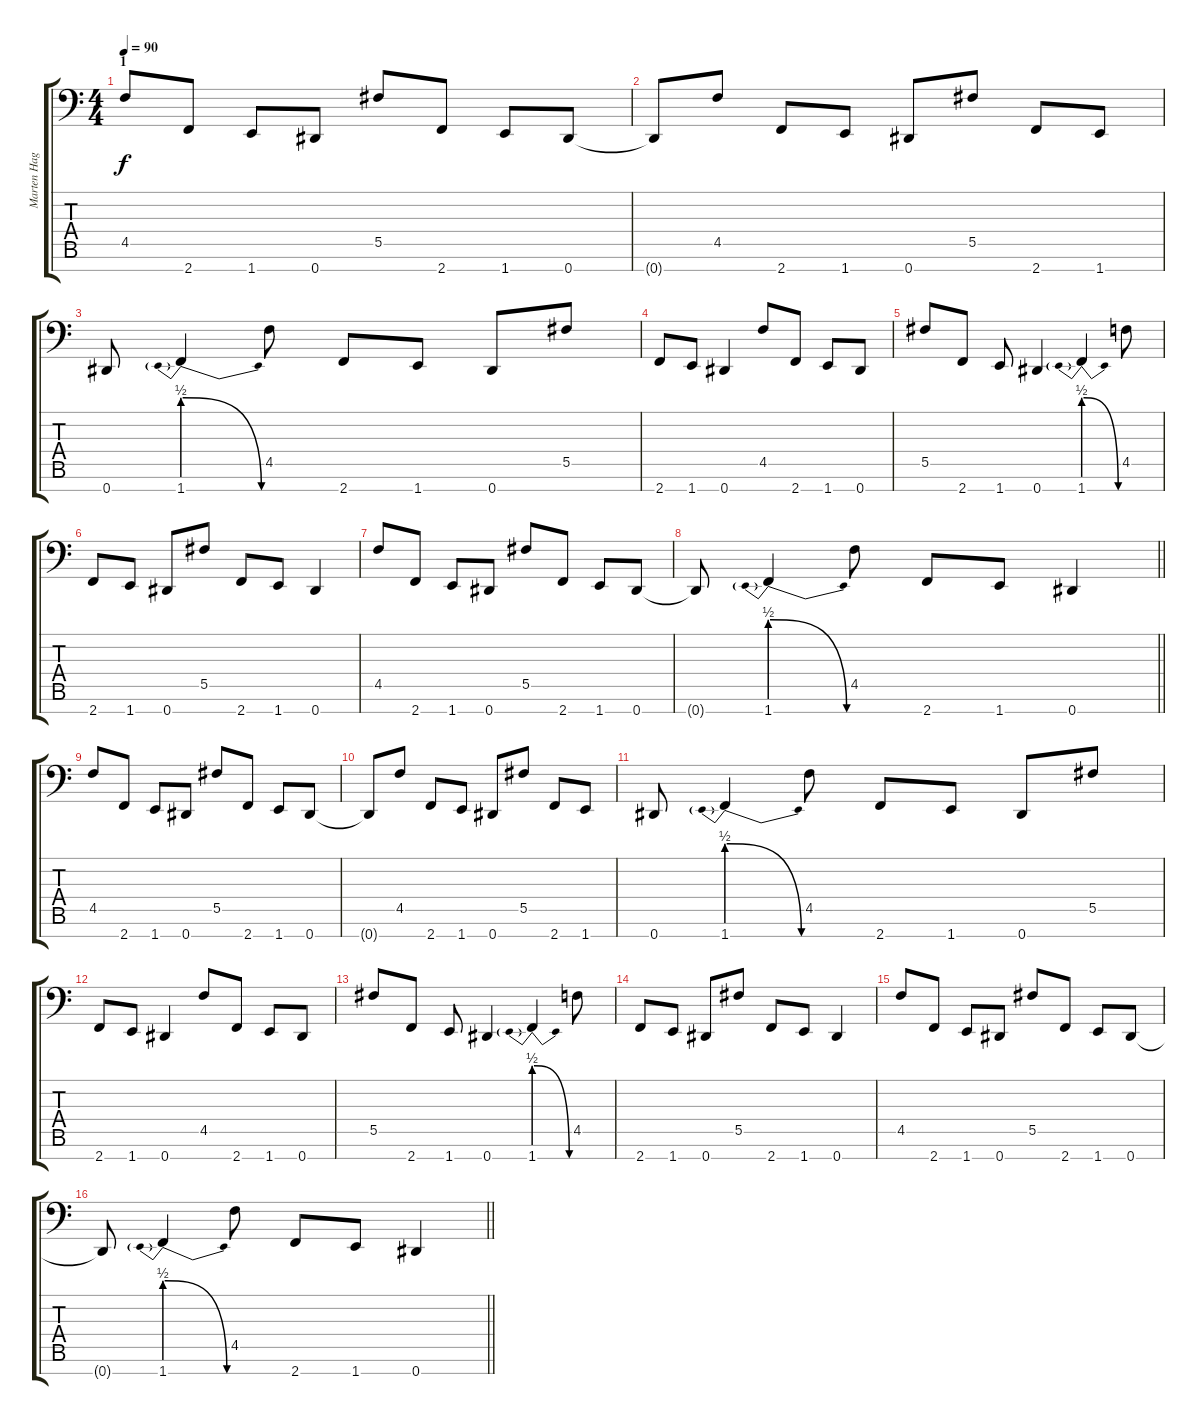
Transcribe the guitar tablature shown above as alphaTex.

\track ("Marten Hagström" "Marten Hag") {instrument distortionguitar}
\staff {score tabs}
\tuning (Ab3 E3 B2 Gb2 Db2 Ab1 Eb1) {hide}
\ts (4 4)
\section ("" "1")
\tempo 90
\clef f4
\ks c
4.5.8{dy f instrument distortionguitar} 2.7.8 1.7.8 0.7.8 5.5.8 2.7.8 1.7.8 0.7.8 |
0.7{t}.8 4.5.8 2.7.8 1.7.8 0.7.8 5.5.8 2.7.8 1.7.8 |
0.7.8 1.7{be (prebendrelease 0 2 60 0)}.4 4.5.8 2.7.8 1.7.8 0.7.8 5.5.8 |
2.7.8 1.7.8 0.7.4 4.5.8 2.7.8 1.7.8 0.7.8 |
5.5.8 2.7.8 1.7.8 0.7.4 1.7{be (prebendrelease 0 2 60 0)}.4 4.5.8 |
2.7.8 1.7.8 0.7.8 5.5.8 2.7.8 1.7.8 0.7.4 |
4.5.8 2.7.8 1.7.8 0.7.8 5.5.8 2.7.8 1.7.8 0.7.8 |
\barLineRight lightlight
0.7{t}.8 1.7{be (prebendrelease 0 2 60 0)}.4 4.5.8 2.7.8 1.7.8 0.7.4 |
\section ("" "")
4.5.8 2.7.8 1.7.8 0.7.8 5.5.8 2.7.8 1.7.8 0.7.8 |
0.7{t}.8 4.5.8 2.7.8 1.7.8 0.7.8 5.5.8 2.7.8 1.7.8 |
0.7.8 1.7{be (prebendrelease 0 2 60 0)}.4 4.5.8 2.7.8 1.7.8 0.7.8 5.5.8 |
2.7.8 1.7.8 0.7.4 4.5.8 2.7.8 1.7.8 0.7.8 |
5.5.8 2.7.8 1.7.8 0.7.4 1.7{be (prebendrelease 0 2 60 0)}.4 4.5.8 |
2.7.8 1.7.8 0.7.8 5.5.8 2.7.8 1.7.8 0.7.4 |
4.5.8 2.7.8 1.7.8 0.7.8 5.5.8 2.7.8 1.7.8 0.7.8 |
\barLineRight lightlight
0.7{t}.8 1.7{be (prebendrelease 0 2 60 0)}.4 4.5.8 2.7.8 1.7.8 0.7.4
